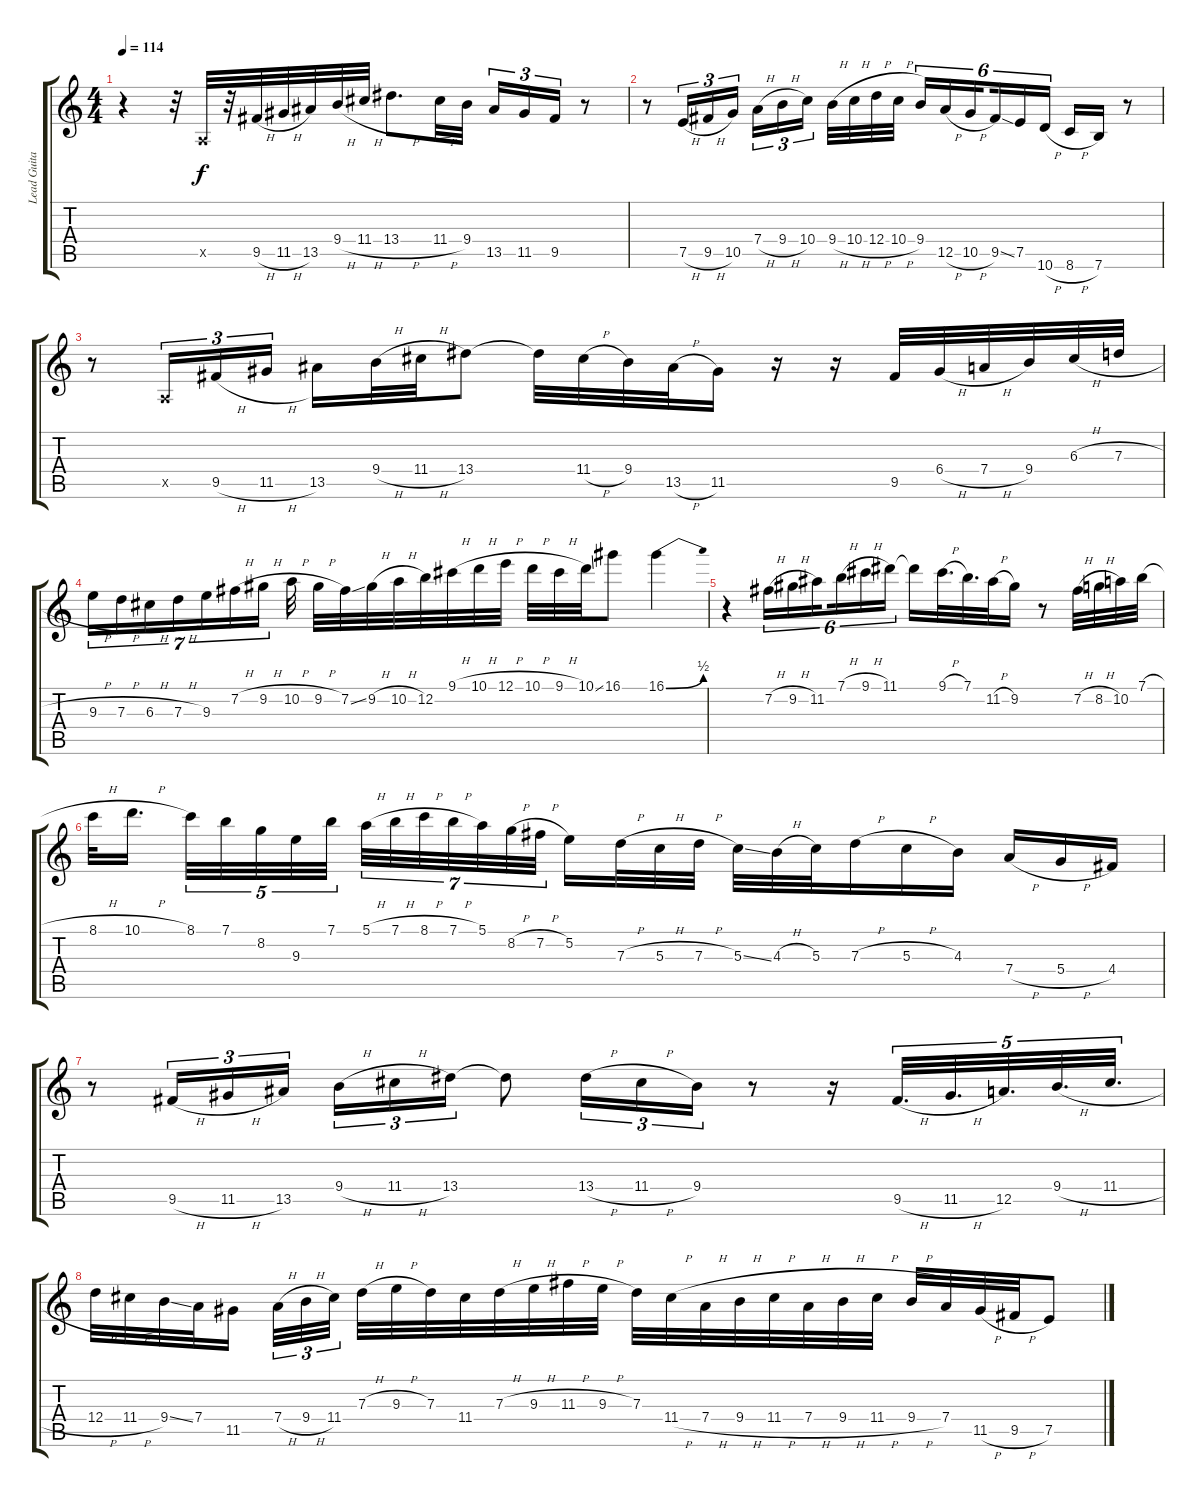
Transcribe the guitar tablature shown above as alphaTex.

\track ("Lead Guitar" "Lead Guita") {instrument distortionguitar}
\staff {score tabs}
\tuning (E4 B3 G3 D3 A2 E2) {hide}
\ts (4 4)
\tempo 114
\clef g2
\ks c
r.4{dy f} r.32 0.5{x}.32 r.32 9.5{h}.32 11.5{h}.32 13.5.32 9.4{h}.32 11.4{h}.32 13.4{h}.8{d} 11.4{h}.32 9.4.32 13.5.16{tu (3 2)} 11.5.16{tu (3 2)} 9.5.16{tu (3 2)} r.8 |
r.8 7.5{h}.16{tu (3 2)} 9.5{h}.16{tu (3 2)} 10.5.16{tu (3 2)} 7.4{h}.16{tu (3 2)} 9.4{h}.16{tu (3 2)} 10.4.16{tu (3 2) beam splitsecondary} 9.4{h}.32 10.4{h}.32 12.4{h}.32 10.4{h}.32 9.4.16{tu (6 4)} 12.5{h}.16{tu (6 4)} 10.5{h}.16{tu (6 4) beam splitsecondary} 9.5{ss}.16{tu (6 4)} 7.5.16{tu (6 4)} 10.6{h}.16{tu (6 4)} 8.6{h}.16 7.6.16 r.8 |
r.8 0.5{x}.16{tu (3 2)} 9.5{h}.16{tu (3 2)} 11.5{h}.16{tu (3 2)} 13.5.16 9.4{h}.32 11.4{h}.32 13.4.8 13.4{t}.32 11.4{h}.32 9.4.32 13.5{h}.32 11.5.16 r.16 r.16 9.5.32 6.4{h}.32 7.4{h}.32 9.4.32 6.3{h}.32 7.3{h}.32 |
9.3{h}.16{tu (7 4)} 7.3{h}.16{tu (7 4)} 6.3{h}.16{tu (7 4)} 7.3{h}.16{tu (7 4)} 9.3.16{tu (7 4)} 7.2{h}.16{tu (7 4)} 9.2{h}.16{tu (7 4)} 10.2{h}.32 9.2{h}.32 7.2{ss}.32 9.2{h}.32 10.2{h}.32 12.2.32 9.1{h}.32 10.1{h}.32 12.1{h}.32 10.1{h}.32 9.1{h}.32 10.1{ss}.32 16.1.8 16.1{be (bend 0 0 60 2)}.4 |
r.4 7.2{h}.16{tu (6 4)} 9.2{h}.16{tu (6 4)} 11.2.16{tu (6 4) beam splitsecondary} 7.1{h}.16{tu (6 4)} 9.1{h}.16{tu (6 4)} 11.1.16{tu (6 4)} 11.1{t}.16 9.1{h}.32{d} 7.1.32{d} 11.2{h}.32 9.2.16 r.8 7.2{h}.32 8.2{h}.32 10.2.32 7.1{h}.32 |
8.1{h}.32 10.1{h}.16{d beam splitsecondary} 8.1.32{tu (5 4)} 7.1.32{tu (5 4)} 8.2.32{tu (5 4)} 9.3.32{tu (5 4)} 7.1.32{tu (5 4)} 5.1{h}.32{tu (7 4)} 7.1{h}.32{tu (7 4)} 8.1{h}.32{tu (7 4)} 7.1{h}.32{tu (7 4)} 5.1.32{tu (7 4)} 8.2{h}.32{tu (7 4)} 7.2{h}.32{tu (7 4) beam splitsecondary} 5.2.16 7.3{h}.32 5.3{h}.32 7.3{h}.32 5.3{ss}.32 4.3{h}.32 5.3.32 7.3{h}.16 5.3{h}.16 4.3.16 7.4{h}.16 5.4{h}.16 4.4.16 |
r.8 9.5{h}.16{tu (3 2)} 11.5{h}.16{tu (3 2)} 13.5.16{tu (3 2)} 9.4{h}.16{tu (3 2)} 11.4{h}.16{tu (3 2)} 13.4.16{tu (3 2)} 13.4{t}.8 13.4{h}.16{tu (3 2)} 11.4{h}.16{tu (3 2)} 9.4.16{tu (3 2)} r.8 r.16 9.5{h}.32{d tu (5 4)} 11.5{h}.32{d tu (5 4)} 12.5.32{d tu (5 4)} 9.4{h}.32{d tu (5 4)} 11.4{h}.32{d tu (5 4)} |
12.4{h}.32 11.4{h}.32 9.4{ss}.32 7.4.32 11.5.16{beam splitsecondary} 7.4{h}.32{tu (3 2)} 9.4{h}.32{tu (3 2)} 11.4.32{tu (3 2)} 7.3{h}.32 9.3{h}.32 7.3.32 11.4.32 7.3{h}.32 9.3{h}.32 11.3{h}.32 9.3{h}.32 7.3.32 11.4{h}.32 7.4{h}.32 9.4{h}.32 11.4{h}.32 7.4{h}.32 9.4{h}.32 11.4{h}.32 9.4{h}.32 7.4.32 11.5{h}.32 9.5{h}.32 7.5.8
